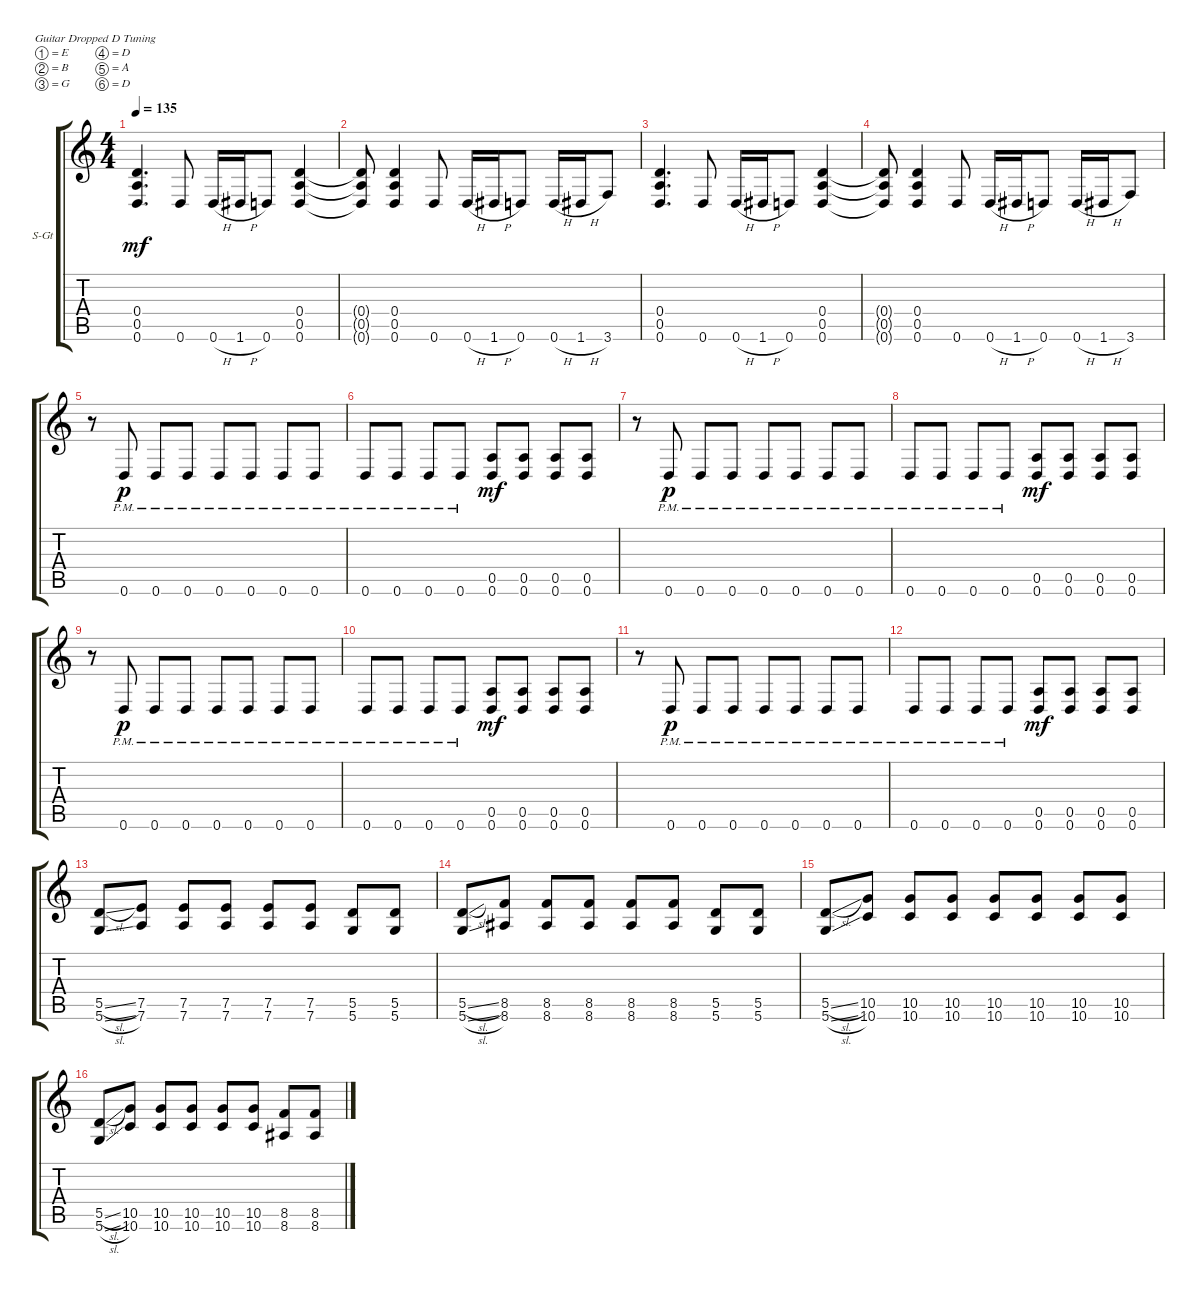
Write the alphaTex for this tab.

\defaultSystemsLayout 4
\bracketExtendMode groupsimilarinstruments
\firstSystemTrackNameOrientation horizontal
\otherSystemsTrackNameOrientation horizontal
\track ("Rhythm-Guitar" "S-Gt") {instrument acousticguitarsteel}
\staff {score tabs}
\tuning (E4 B3 G3 D3 A2 D2)
\ts (4 4)
\tempo 135
\clef g2
\ks c
(0.6 0.5 0.4).4{d dy mf} 0.6.8 0.6{h}.16 1.6{h}.16 0.6.8 (0.6 0.5 0.4).4 |
(0.5{t} 0.4{t} 0.6{t}).8 (0.6 0.5 0.4).4 0.6.8 0.6{h}.16 1.6{h}.16 0.6.8 0.6{h}.16 1.6{h}.16 3.6.8 |
(0.6 0.5 0.4).4{d} 0.6.8 0.6{h}.16 1.6{h}.16 0.6.8 (0.6 0.5 0.4).4 |
(0.5{t} 0.4{t} 0.6{t}).8 (0.6 0.5 0.4).4 0.6.8 0.6{h}.16 1.6{h}.16 0.6.8 0.6{h}.16 1.6{h}.16 3.6.8 |
r.8 0.6{pm}.8{dy p} 0.6{pm}.8 0.6{pm}.8 0.6{pm}.8 0.6{pm}.8 0.6{pm}.8 0.6{pm}.8 |
0.6{pm}.8 0.6{pm}.8 0.6{pm}.8 0.6{pm}.8 (0.6 0.5).8{dy mf} (0.6 0.5).8 (0.6 0.5).8 (0.6 0.5).8 |
r.8 0.6{pm}.8{dy p} 0.6{pm}.8 0.6{pm}.8 0.6{pm}.8 0.6{pm}.8 0.6{pm}.8 0.6{pm}.8 |
0.6{pm}.8 0.6{pm}.8 0.6{pm}.8 0.6{pm}.8 (0.6 0.5).8{dy mf} (0.6 0.5).8 (0.6 0.5).8 (0.6 0.5).8 |
r.8 0.6{pm}.8{dy p} 0.6{pm}.8 0.6{pm}.8 0.6{pm}.8 0.6{pm}.8 0.6{pm}.8 0.6{pm}.8 |
0.6{pm}.8 0.6{pm}.8 0.6{pm}.8 0.6{pm}.8 (0.6 0.5).8{dy mf} (0.6 0.5).8 (0.6 0.5).8 (0.6 0.5).8 |
r.8 0.6{pm}.8{dy p} 0.6{pm}.8 0.6{pm}.8 0.6{pm}.8 0.6{pm}.8 0.6{pm}.8 0.6{pm}.8 |
0.6{pm}.8 0.6{pm}.8 0.6{pm}.8 0.6{pm}.8 (0.6 0.5).8{dy mf} (0.6 0.5).8 (0.6 0.5).8 (0.6 0.5).8 |
(5.6{sl} 5.5{sl}).8 (7.6 7.5).8 (7.5 7.6).8 (7.6 7.5).8 (7.5 7.6).8 (7.6 7.5).8 (5.5 5.6).8 (5.6 5.5).8 |
(5.6{sl} 5.5{sl}).8 (8.5 8.6).8 (8.5 8.6).8 (8.5 8.6).8 (8.5 8.6).8 (8.5 8.6).8 (5.5 5.6).8 (5.6 5.5).8 |
(5.6{sl} 5.5{sl}).8 (10.6 10.5).8 (10.6 10.5).8 (10.6 10.5).8 (10.6 10.5).8 (10.6 10.5).8 (10.6 10.5).8 (10.6 10.5).8 |
(5.6{sl} 5.5{sl}).8 (10.6 10.5).8 (10.6 10.5).8 (10.6 10.5).8 (10.6 10.5).8 (10.6 10.5).8 (8.6 8.5).8 (8.6 8.5).8
